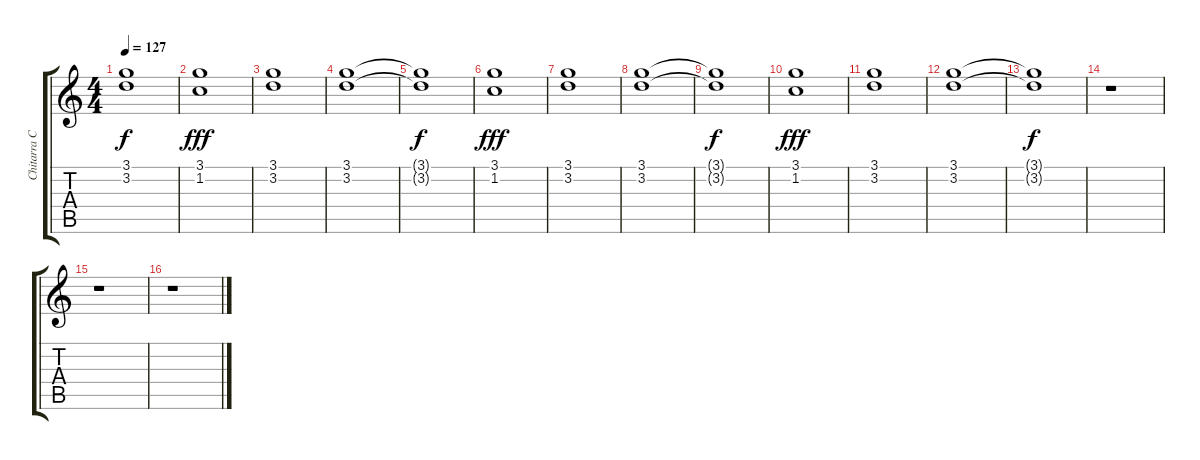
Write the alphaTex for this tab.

\track ("Chitarra Clean" "Chitarra C") {instrument electricguitarclean}
\staff {score tabs}
\tuning (E4 B3 G3 D3 A2 E2) {hide}
\ts (4 4)
\tempo 127
\clef g2
\ks c
(3.1{t} 3.2{t}).1{dy f} |
(3.1 1.2).1{dy fff} |
(3.1 3.2).1 |
(3.1 3.2).1 |
(3.1{t} 3.2{t}).1{dy f} |
(3.1 1.2).1{dy fff} |
(3.1 3.2).1 |
(3.1 3.2).1 |
(3.1{t} 3.2{t}).1{dy f} |
(3.1 1.2).1{dy fff} |
(3.1 3.2).1 |
(3.1 3.2).1 |
(3.1{t} 3.2{t}).1{dy f} |
r.1 |
r.1 |
r.1
